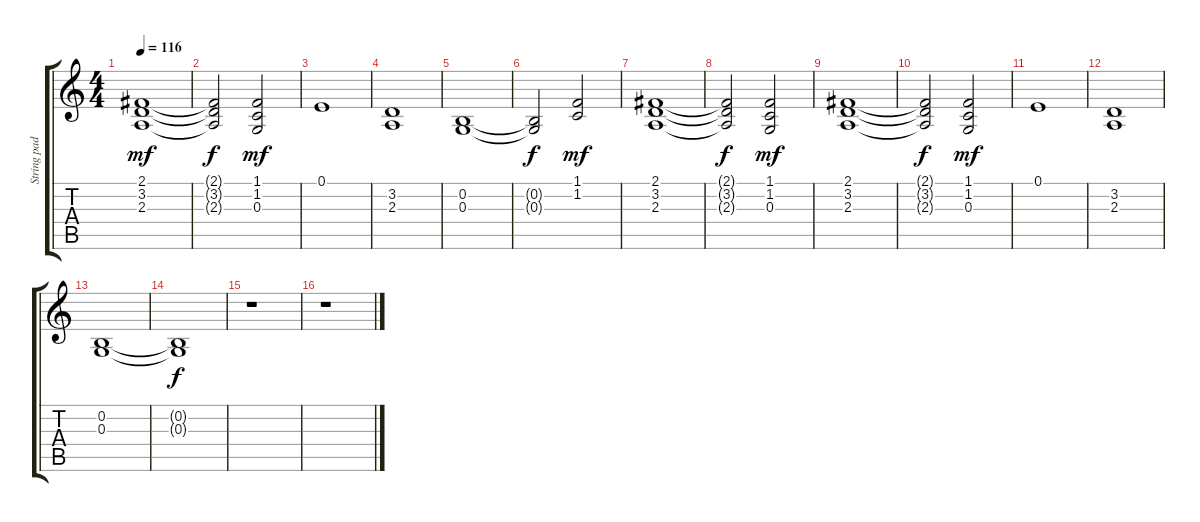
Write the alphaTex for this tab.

\track ("String pad : main" "String pad") {instrument stringensemble2}
\staff {score tabs}
\tuning (E4 B3 G3 D3 A2 E2) {hide}
\ts (4 4)
\tempo 116
\clef g2
\ks c
(2.1 3.2 2.3).1{dy mf} |
(2.1{t} 3.2{t} 2.3{t}).2{dy f} (1.1 1.2 0.3).2{dy mf} |
0.1.1 |
(3.2 2.3).1 |
(0.2 0.3).1 |
(0.2{t} 0.3{t}).2{dy f} (1.1 1.2).2{dy mf} |
(2.1 3.2 2.3).1 |
(2.1{t} 3.2{t} 2.3{t}).2{dy f} (1.1 1.2 0.3).2{dy mf} |
(2.1 3.2 2.3).1 |
(2.1{t} 3.2{t} 2.3{t}).2{dy f} (1.1 1.2 0.3).2{dy mf} |
0.1.1 |
(3.2 2.3).1 |
(0.2 0.3).1 |
(0.2{t} 0.3{t}).1{dy f} |
r.1 |
r.1
